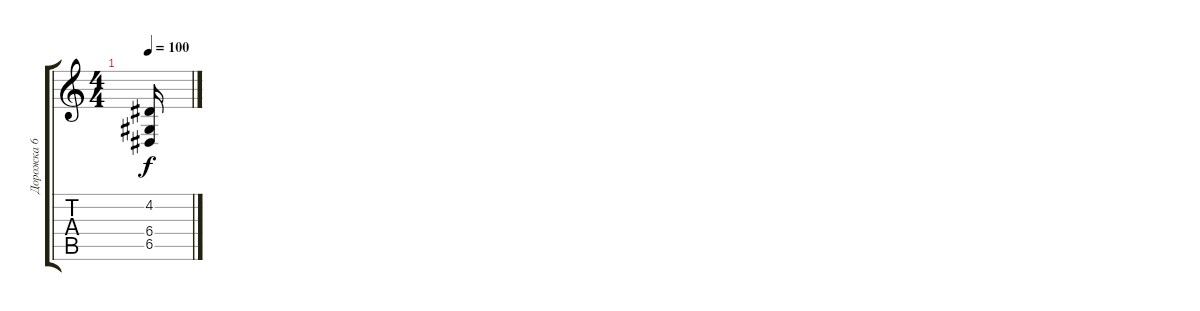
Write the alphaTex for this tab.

\track ("Дорожка 6" "Дорожка 6") {instrument stringensemble2}
\staff {score tabs}
\tuning (E4 B3 G3 D3 A2 E2) {hide}
\ts (4 4)
\tempo 100
\clef g2
\ks c
(4.2 6.4 6.5).16{dy f}
